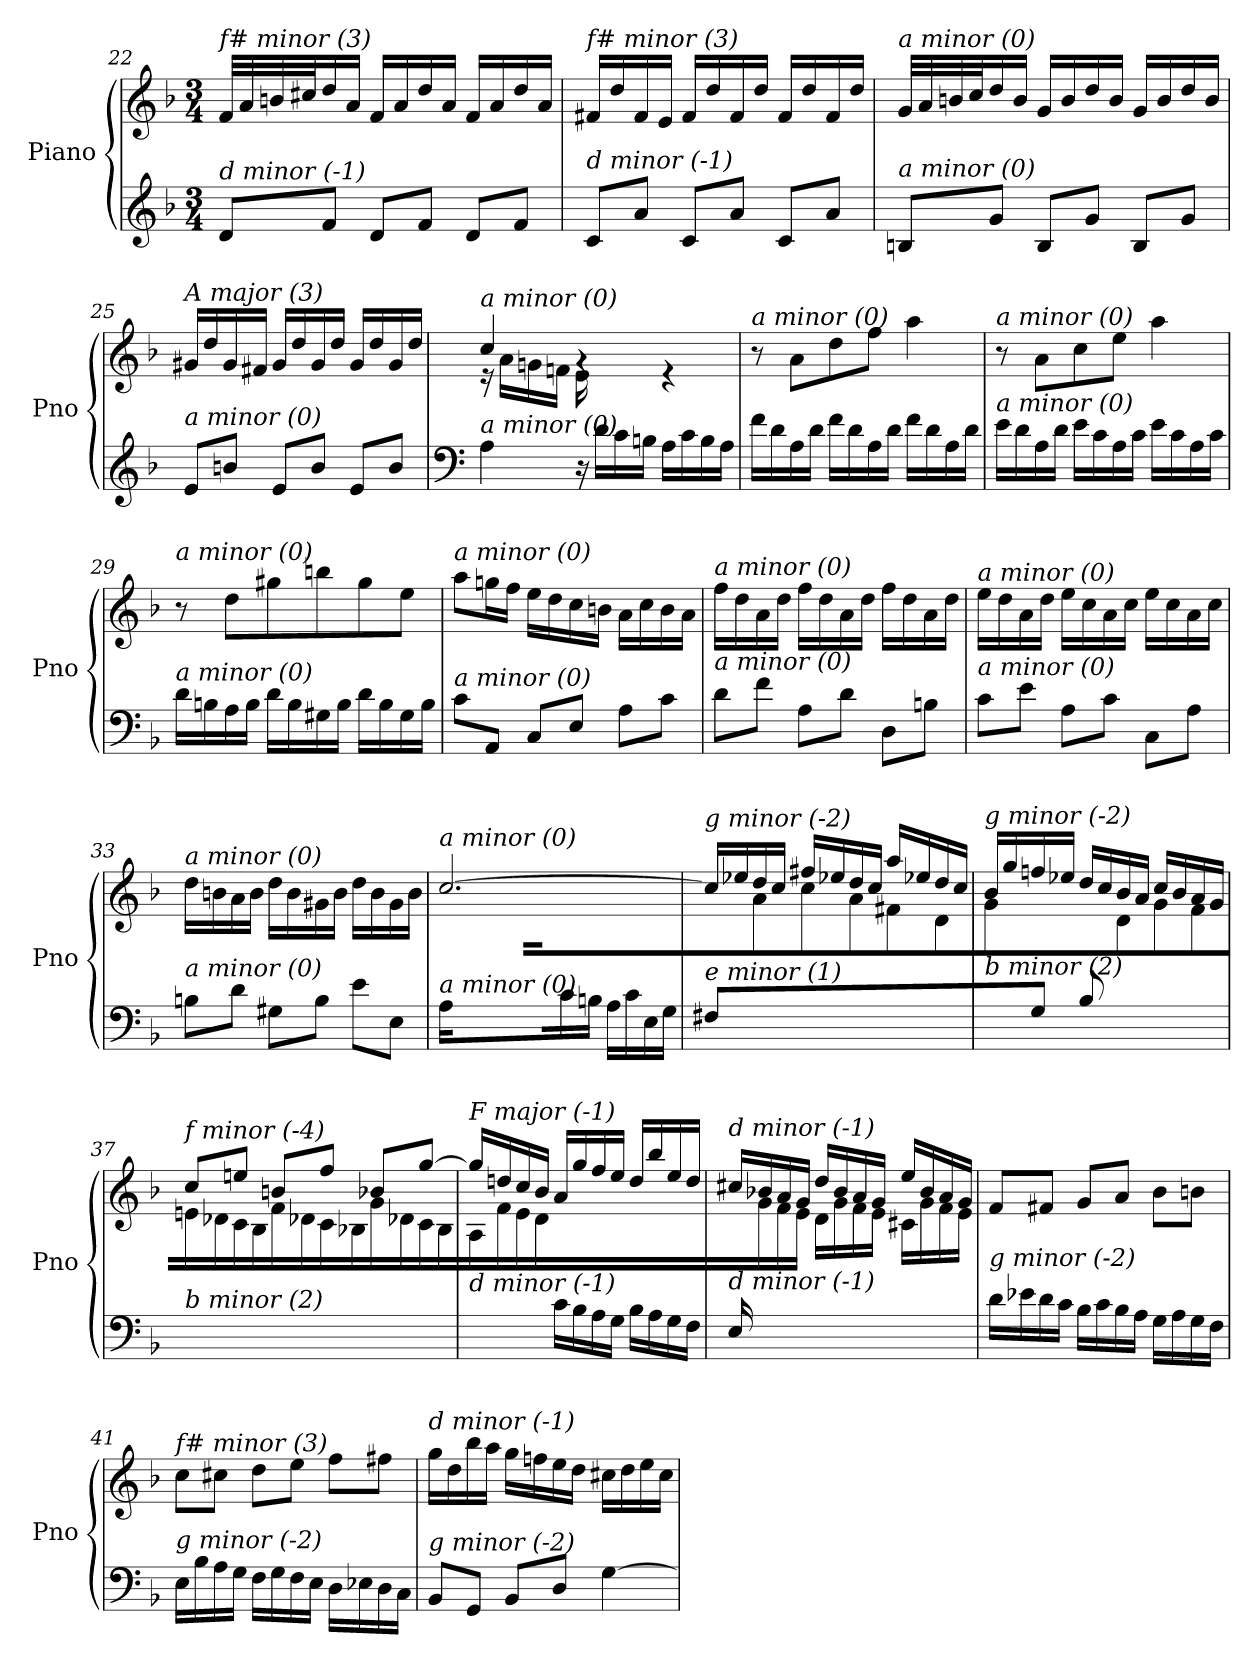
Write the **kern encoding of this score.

**kern	**kern
*part1	*part1
*staff2	*staff1
*I"Piano	*
*I'Pno	*
*clefG2	*clefG2
*k[b-]	*k[b-]
*M3/4	*M3/4
=22	=22
!	!LO:TX:i:t=f# minor (3)
!LO:TX:i:t=d minor (-1)	!
8d/L	32f/LLL
.	32a/
.	32bn/
.	32cc#X/J
8f/J	16dd/
.	16a/JJ
8d/L	16f/LL
.	16a/
8f/J	16dd/
.	16a/JJ
8d/L	16f/LL
.	16a/
8f/J	16dd/
.	16a/JJ
=23	=23
!	!LO:TX:i:t=f# minor (3)
!LO:TX:i:t=d minor (-1)	!
8c/L	16f#X/LL
.	16dd/
8a/J	16f#/
.	16e/JJ
8c/L	16f#/LL
.	16dd/
8a/J	16f#/
.	16dd/JJ
8c/L	16f#/LL
.	16dd/
8a/J	16f#/
.	16dd/JJ
=24	=24
!	!LO:TX:i:t=a minor (0)
!LO:TX:i:t=a minor (0)	!
8Bn/L	32g/LLL
.	32a/
.	32bn/
.	32cc/J
8g/J	16dd/
.	16b/JJ
8B/L	16g/LL
.	16b/
8g/J	16dd/
.	16b/JJ
8B/L	16g/LL
.	16b/
8g/J	16dd/
.	16b/JJ
!!LO:LB:g=z
=25	=25
!	!LO:TX:i:t=A major (3)
!LO:TX:i:t=a minor (0)	!
8e/L	16g#X/LL
.	16dd/
8bn/J	16g#/
.	16f#X/JJ
8e/L	16g#/LL
.	16dd/
8b/J	16g#/
.	16dd/JJ
8e/L	16g#/LL
.	16dd/
8b/J	16g#/
.	16dd/JJ
=26	=26
*clefF4	*
*^	*^
!	!	!LO:TX:i:t=a minor (0)	!
!LO:TX:i:t=a minor (0)	!	!	!
4ryy	4A\	4cc/	16r
.	.	.	16a\LL
.	.	.	16gn\
.	.	.	16fn\JJ
16ryy	16r	4rg	16e\
4..ryy	16d\LL	.	4..ryy
.	16c\	.	.
.	16Bn\JJ	.	.
.	16A\LL	4re	.
.	16c\	.	.
.	16B\	.	.
.	16A\JJ	.	.
*	*	*v	*v
=27	=27	=27
!	!	!LO:TX:i:t=a minor (0)
!LO:TX:i:t=a minor (0)	!	!
*v	*v	*
16f\LL	8r
16d\	.
16A\	8a\L
16d\JJ	.
16f\LL	8dd\
16d\	.
16A\	8ff\J
16d\JJ	.
16f\LL	4aa\
16d\	.
16A\	.
16d\JJ	.
=28	=28
!	!LO:TX:i:t=a minor (0)
!LO:TX:i:t=a minor (0)	!
16e\LL	8r
16d\	.
16A\	8a\L
16d\JJ	.
16e\LL	8cc\
16c\	.
16A\	8ee\J
16c\JJ	.
16e\LL	4aa\
16c\	.
16A\	.
16c\JJ	.
!!LO:LB:g=z
=29	=29
!	!LO:TX:i:t=a minor (0)
!LO:TX:i:t=a minor (0)	!
16d\LL	8r
16Bn\	.
16A\	8dd\L
16B\JJ	.
16d\LL	8gg#X\
16B\	.
16G#X\	8bbn\
16B\JJ	.
16d\LL	8gg#\
16B\	.
16G#\	8ee\J
16B\JJ	.
=30	=30
!	!LO:TX:i:t=a minor (0)
!LO:TX:i:t=a minor (0)	!
8c\L	8aa\L
8AA/J	16ggn\L
.	16ff\JJ
8C/L	16ee\LL
.	16dd\
8E/J	16cc\
.	16bn\JJ
8A\L	16a\LL
.	16cc\
8c\J	16b\
.	16a\JJ
=31	=31
!	!LO:TX:i:t=a minor (0)
!LO:TX:i:t=a minor (0)	!
8d\L	16ff\LL
.	16dd\
8f\J	16a\
.	16dd\JJ
8A\L	16ff\LL
.	16dd\
8d\J	16a\
.	16dd\JJ
8D\L	16ff\LL
.	16dd\
8Bn\J	16a\
.	16dd\JJ
=32	=32
!	!LO:TX:i:t=a minor (0)
!LO:TX:i:t=a minor (0)	!
8c\L	16ee\LL
.	16dd\
8e\J	16a\
.	16dd\JJ
8A\L	16ee\LL
.	16cc\
8c\J	16a\
.	16cc\JJ
8C\L	16ee\LL
.	16cc\
8A\J	16a\
.	16cc\JJ
!!LO:LB:g=z
=33	=33
!	!LO:TX:i:t=a minor (0)
!LO:TX:i:t=a minor (0)	!
8Bn\L	16dd\LL
.	16bn\
8d\J	16a\
.	16b\JJ
8G#X\L	16dd\LL
.	16b\
8B\J	16g#X\
.	16b\JJ
8e\L	16dd\LL
.	16b\
8E\J	16g#\
.	16b\JJ
=34	=34
*	*^
!	!LO:TX:i:t=a minor (0)	!
!LO:TX:i:t=a minor (0)	!	!
16A/LL	[2.cc/	16ryy
4ryy	.	16a\
.	.	16gn\
.	.	16f\JJ
.	.	16e\LL
16ryy	.	16d\
16c\	.	4.ryy
16Bn\JJ	.	.
16A\LL	.	.
16c\	.	.
16E\	.	.
16G\JJ	.	.
=35	=35	=35
!	!LO:TX:i:t=g minor (-2)	!
!LO:TX:i:t=e minor (1)	!	!
8F#X/L	16cc/LL]	8ryy
.	16ee-X/	.
2ryy	16dd/	8a\J
.	16cc/JJ	.
.	16ff#X/LL	8cc\L
.	16ee-X/	.
.	16dd/	8a\J
.	16cc/JJ	.
.	16aa/LL	8f#X\L
.	16ee-X/	.
8ryy	16dd/	8d\J
.	16cc/JJ	.
=36	=36	=36
!	!LO:TX:i:t=g minor (-2)	!
!LO:TX:i:t=b minor (2)	!	!
8ryy	16b-/LL	8g\L
.	16gg/	.
8G/J	16ffn/	4ryy
.	16ee-X/JJ	.
8B-/L	16dd/LL	.
.	16cc/	.
4.ryy	16b-/	8d\J
.	16a/JJ	.
.	16cc/LL	8g\L
.	16b-/	.
.	16a/	8f\J
.	16g/JJ	.
!!LO:LB:g=z	!!
=37	=37	=37
!	!LO:TX:i:t=f minor (-4)	!
!LO:TX:i:t=b minor (2)	!	!
2.ryy	8cc/L	16en\LL
.	.	16d-X\
.	8een/J	16c\
.	.	16B-\JJ
.	8bn/L	16f\LL
.	.	16d-X\
.	8ff/J	16c\
.	.	16B-X\JJ
.	8b-X/L	16g\LL
.	.	16d-X\
.	[8gg/J	16c\
.	.	16B-\JJ
=38	=38	=38
!	!LO:TX:i:t=F major (-1)	!
!LO:TX:i:t=d minor (-1)	!	!
4ryy	16gg/LL]	16A\LL
.	16ddn/	16f\
.	16cc/	16e\
.	16b-/JJ	16d\JJ
16c\LL	16a/LL	2ryy
16B-\	16gg/	.
16A\	16ff/	.
16G\JJ	16ee/JJ	.
16B-\LL	16dd/LL	.
16A\	16bb-/	.
16G\	16ee/	.
16F\JJ	16dd/JJ	.
=39	=39	=39
!	!LO:TX:i:t=d minor (-1)	!
!LO:TX:i:t=d minor (-1)	!	!
16E/LL	16cc#X/LL	16ryy
2ryy	16b-X/	16g\
.	16a/	16f\
.	16g/JJ	16e\JJ
.	16dd/LL	16d\LL
.	16b-/	16g\
.	16a/	16f\
.	16g/JJ	16e\JJ
.	16ee/LL	16c#X\LL
8.ryy	16b-/	16g\
.	16a/	16f\
.	16g/JJ	16e\JJ
=40	=40	=40
!	!LO:TX:i:t=b minor (2)	!
!LO:TX:i:t=g minor (-2)	!	!
*	*v	*v
16d\LL	8f/L
16e-X\	.
16d\	8f#X/J
16c\JJ	.
16B-\LL	8g/L
16c\	.
16B-\	8a/J
16A\JJ	.
16G\LL	8b-\L
16A\	.
16G\	8bn\J
16F\JJ	.
!!LO:LB:g=z
=41	=41
!	!LO:TX:i:t=f# minor (3)
!LO:TX:i:t=g minor (-2)	!
16E\LL	8cc\L
16B-\	.
16A\	8cc#X\J
16G\JJ	.
16F\LL	8dd\L
16G\	.
16F\	8ee\J
16E\JJ	.
16D\LL	8ff\L
16E-X\	.
16D\	8ff#X\J
16C\JJ	.
=42	=42
!	!LO:TX:i:t=d minor (-1)
!LO:TX:i:t=g minor (-2)	!
8BB-/L	16gg\LL
.	16dd\
8GG/J	16bb-\
.	16aa\JJ
8BB-/L	16gg\LL
.	16ffn\
8D/J	16ee\
.	16dd\JJ
[4G\	16cc#X\LL
.	16dd\
.	16ee\
.	16cc#\JJ
=	=
*-	*-
